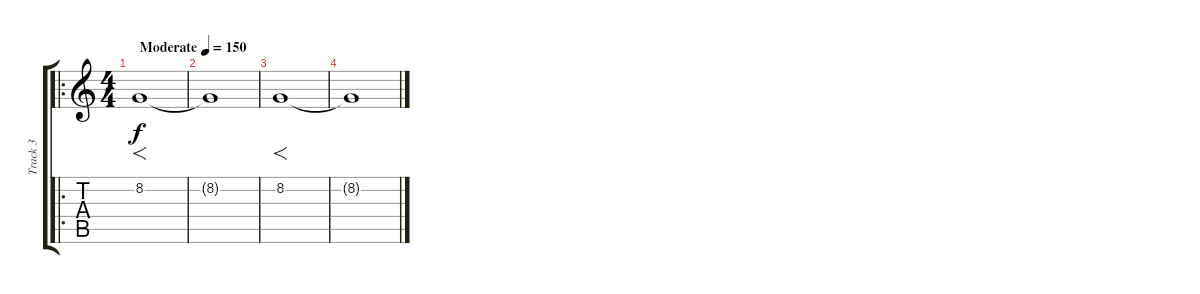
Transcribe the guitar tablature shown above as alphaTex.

\track ("Track 3" "Track 3") {instrument lead5charang}
\staff {score tabs}
\tuning (E4 B3 G3 D3 A2 E2) {hide}
\ro
\ts (4 4)
\tempo (150 "Moderate")
\clef g2
\ks c
8.2.1{f dy f instrument lead5charang} |
8.2{t}.1 |
8.2.1{f} |
8.2{t}.1
